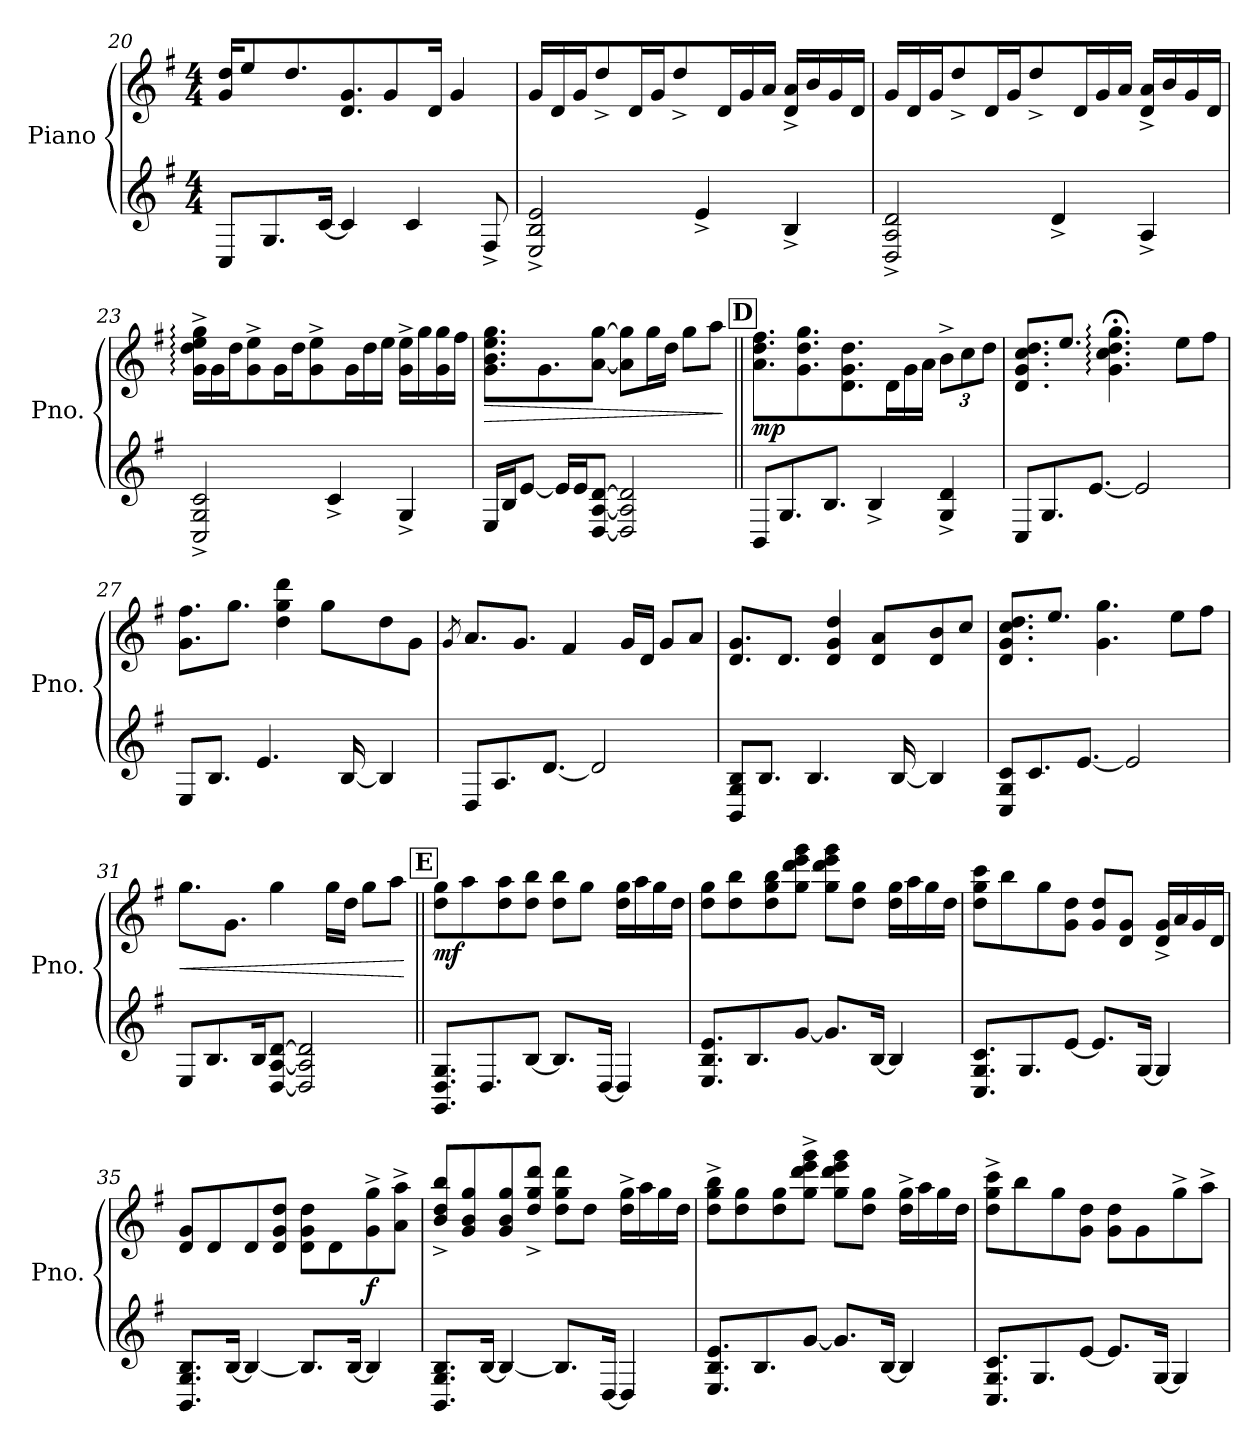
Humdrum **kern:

**kern	**kern	**dynam
*part1	*part1	*part1
*staff2	*staff1	*staff1/2
*I"Piano	*	*
*I'Pno.	*	*
!!LO:PB:g=z
*clefG2	*clefG2	*
*k[f#]	*k[f#]	*
*M4/4	*M4/4	*
=20	=20	=20
8C/L	16g/ 16dd/KL	.
.	8ee/	.
8.G/	.	.
.	8.dd/	.
[16c/Jk	.	.
4c/]	8.d/ 8.g/	.
.	8g/	.
4c/	.	.
.	16d/Jk	.
.	4g/	.
8F#^/	.	.
=21	=21	=21
2E/^ 2B/^ 2e/^	16g/LL	.
.	16d/	.
.	16g/J	.
.	8dd^/	.
.	16d/L	.
.	16g/J	.
.	8dd^/	.
4e^/	.	.
.	16d/L	.
.	16g/	.
.	16a/JJ	.
4B^/	16d/^ 16a/^LL	.
.	16b/	.
.	16g/	.
.	16d/JJ	.
=22	=22	=22
2D/^ 2A/^ 2d/^	16g/LL	.
.	16d/	.
.	16g/J	.
.	8dd^/	.
.	16d/L	.
.	16g/J	.
.	8dd^/	.
4d^/	.	.
.	16d/L	.
.	16g/	.
.	16a/JJ	.
4A^/	16d/^ 16a/^LL	.
.	16b/	.
.	16g/	.
.	16d/JJ	.
!!LO:LB:g=z
=23	=23	=23
2C/^ 2G/^ 2c/^	16g\:^ 16dd\:^ 16ee\:^ 16gg\:^LL	.
.	16g\	.
.	16dd\J	.
.	8g\^ 8ee\^	.
.	16g\L	.
.	16dd\J	.
.	8g\^ 8ee\^	.
4c^/	.	.
.	16g\L	.
.	16dd\	.
.	16ee\JJ	.
4G^/	16g\^ 16ee\^LL	.
.	16gg\	.
.	16g\ 16gg\	.
.	16ff#\JJ	.
=24	=24	=24
!	!	!LO:HP:b
16E/LL	8.g\ 8.b\ 8.ee\ 8.gg\L	>
16B/J	.	.
[8e/J	.	.
.	8.g\	.
16e/LL]	.	.
16e/J	.	.
[8D/ [8A/ [8d/J	[8a\ [8gg\J	.
2D/] 2A/] 2d/]	8a\] 8gg\]L	.
.	16gg\L	.
.	16dd\JJ	.
.	8gg\L	.
.	8aa\J	.
.	.	]
!!LO:REH:place=s1:a:B:fs=14:t=D
=25||	=25||	=25||
!	!	!LO:DY:b
8BB/L	8.a\ 8.dd\ 8.ff#\L	mp
8.G/	.	.
.	8.g\ 8.dd\ 8.gg\	.
8.B/J	.	.
.	8.d\ 8.g\ 8.dd\	.
4B^/	.	.
.	16d\L	.
.	16g\	.
.	16a\JJ	.
*	*Xbrackettup	*
4G/^ 4d/^	12b^\L	.
.	12cc\	.
.	12dd\J	.
!!LO:LB:g=z
=26	=26	=26
8C/L	8.d/ 8.g/ 8.cc/ 8.dd/L	.
8.G/	.	.
.	8.ee/J	.
[8.e/J	.	.
.	4.g\;<: 4.cc\;<: 4.dd\;<: 4.gg\;<:	.
2e/]	.	.
.	8ee\L	.
.	8ff#\J	.
=27	=27	=27
8E/L	8.g\ 8.ff#\L	.
8.B/J	.	.
.	8.gg\J	.
4.e/	.	.
.	4dd\ 4gg\ 4ddd\	.
.	8gg\L	.
[16B/	.	.
4B/]	8dd\	.
.	8g\J	.
=28	=28	=28
.	8qg/	.
8D/L	8.a/L	.
8.A/	.	.
.	8.g/J	.
[8.d/J	.	.
.	4f#/	.
2d/]	.	.
.	16g/LL	.
.	16d/JJ	.
.	8g/L	.
.	8a/J	.
=29	=29	=29
8BB/ 8G/ 8B/L	8.d/ 8.g/L	.
8.B/J	.	.
.	8.d/J	.
4.B/	.	.
.	4d/ 4g/ 4dd/	.
.	8d/ 8a/L	.
[16B/	.	.
4B/]	8d/ 8b/	.
.	8cc/J	.
=30	=30	=30
8C/ 8G/ 8c/L	8.d/ 8.g/ 8.cc/ 8.dd/L	.
8.c/	.	.
.	8.ee/J	.
[8.e/J	.	.
.	4.g\ 4.gg\	.
2e/]	.	.
.	8ee\L	.
.	8ff#\J	.
!!LO:LB:g=z
=31	=31	=31
!	!	!LO:HP:b
8E/L	8.gg\L	<
8.B/	.	.
.	8.g\J	.
16B/K	.	.
[8D/ [8A/ [8d/J	4gg\	.
2D/] 2A/] 2d/]	.	.
.	16gg\LL	.
.	16dd\JJ	.
.	8gg\L	.
.	8aa\J	.
.	.	[
!!LO:REH:place=s1:a:B:fs=14:t=E
=32||	=32||	=32||
!	!	!LO:DY:b
8.GG/ 8.D/ 8.G/L	8dd\ 8gg\L	mf
.	8aa\	.
8.D/	.	.
.	8dd\ 8aa\	.
[8B/J	8dd\ 8bb\J	.
8.B/L]	8dd\ 8bb\L	.
.	8gg\J	.
[16D/Jk	.	.
4D/]	16dd\ 16gg\LL	.
.	16aa\	.
.	16gg\	.
.	16dd\JJ	.
=33	=33	=33
8.E/ 8.B/ 8.e/L	8dd\ 8gg\L	.
.	8dd\ 8bb\	.
8.B/	.	.
.	8dd\ 8gg\ 8bb\	.
[8g/J	8gg\ 8ddd\ 8eee\ 8ggg\J	.
8.g/L]	8gg\ 8ddd\ 8eee\ 8ggg\L	.
.	8dd\ 8gg\J	.
[16B/Jk	.	.
4B/]	16dd\ 16gg\LL	.
.	16aa\	.
.	16gg\	.
.	16dd\JJ	.
!!LO:LB:g=z
=34	=34	=34
8.C/ 8.G/ 8.c/L	8dd\ 8gg\ 8ccc\L	.
.	8bb\	.
8.G/	.	.
.	8gg\	.
[8e/J	8g\ 8dd\J	.
8.e/L]	8g/ 8dd/L	.
.	8d/ 8g/J	.
[16G/Jk	.	.
4G/]	16d/^ 16g/^LL	.
.	16a/	.
.	16g/	.
.	16d/JJ	.
=35	=35	=35
8.BB/ 8.G/ 8.B/L	8d/ 8g/L	.
.	8d/	.
[16B/Jk	.	.
4B/_	8d/	.
.	8d/ 8g/ 8dd/J	.
8.B/L]	8d\ 8g\ 8dd\L	.
.	8d\	.
[16B/Jk	.	.
!	!	!LO:DY:b
4B/]	8g\^ 8gg\^	f
.	8a\^ 8aa\^J	.
=36	=36	=36
8.BB/ 8.G/ 8.B/L	8b/^ 8dd/^ 8bb/^L	.
.	8g/ 8b/ 8gg/	.
[16B/Jk	.	.
4B/_	8g/ 8b/ 8gg/	.
.	8dd/^ 8gg/^ 8ddd/^J	.
8.B/L]	8dd\ 8gg\ 8ddd\L	.
.	8dd\J	.
[16D/Jk	.	.
4D/]	16dd\^ 16gg\^LL	.
.	16aa\	.
.	16gg\	.
.	16dd\JJ	.
=37	=37	=37
8.E/ 8.B/ 8.e/L	8dd\^ 8gg\^ 8bb\^L	.
.	8dd\ 8gg\	.
8.B/	.	.
.	8dd\ 8gg\	.
[8g/J	8gg\^ 8ddd\^ 8eee\^ 8ggg\^J	.
8.g/L]	8gg\ 8ddd\ 8eee\ 8ggg\L	.
.	8dd\ 8gg\J	.
[16B/Jk	.	.
4B/]	16dd\^ 16gg\^LL	.
.	16aa\	.
.	16gg\	.
.	16dd\JJ	.
!!LO:PB:g=z
=38	=38	=38
8.C/ 8.G/ 8.c/L	8dd\^ 8gg\^ 8ccc\^L	.
.	8bb\	.
8.G/	.	.
.	8gg\	.
[8e/J	8g\ 8dd\J	.
8.e/L]	8g\ 8dd\L	.
.	8g\	.
[16G/Jk	.	.
4G/]	8gg^\	.
.	8aa^\J	.
=	=	=
*-	*-	*-
